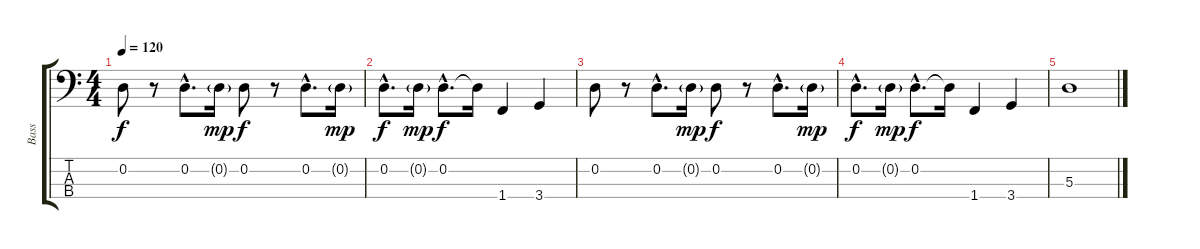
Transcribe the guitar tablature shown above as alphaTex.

\track ("Bass" "Bass") {instrument fretlessbass}
\staff {score tabs}
\tuning (G2 D2 A1 E1) {hide}
\ts (4 4)
\tempo 120
\clef f4
\ks c
0.2.8{dy f} r.8 0.2{hac}.8{d} 0.2{g}.16{dy mp} 0.2.8{dy f} r.8 0.2{hac}.8{d} 0.2{g}.16{dy mp} |
0.2{hac}.8{d dy f} 0.2{g}.16{dy mp} 0.2{hac}.8{d dy f} 0.2{t}.16 1.4.4 3.4.4 |
0.2.8 r.8 0.2{hac}.8{d} 0.2{g}.16{dy mp} 0.2.8{dy f} r.8 0.2{hac}.8{d} 0.2{g}.16{dy mp} |
0.2{hac}.8{d dy f} 0.2{g}.16{dy mp} 0.2{hac}.8{d dy f} 0.2{t}.16 1.4.4 3.4.4 |
5.3.1
